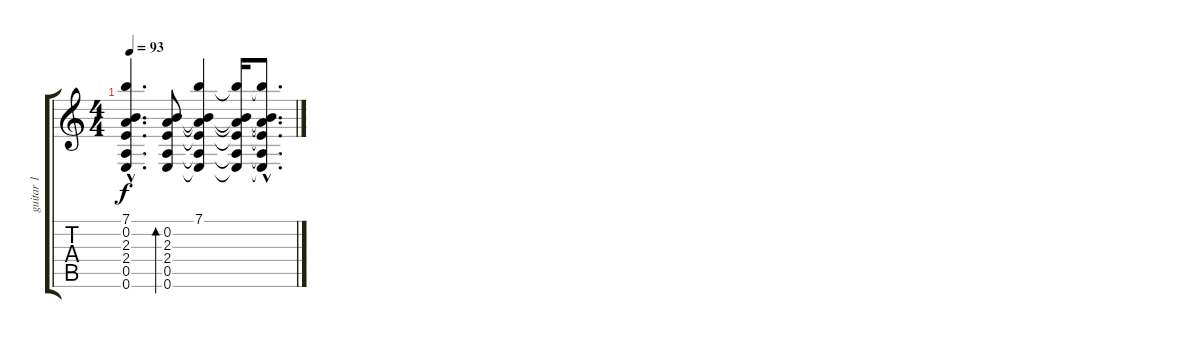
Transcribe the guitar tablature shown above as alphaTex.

\track ("guitar 1" "guitar 1") {instrument electricguitarclean}
\staff {score tabs}
\tuning (E4 B3 G3 D3 A2 E2) {hide}
\ts (4 4)
\tempo 93
\clef g2
\ks c
(7.1{hac t} 0.2{hac t} 2.3{hac t} 2.4{hac t} 0.5{hac t} 0.6{hac t}).4{d dy f} (0.2 2.3 2.4 0.5 0.6).8{bd 240} (7.1 0.2{t} 2.3{t} 2.4{t} 0.5{t} 0.6{t}).4 (7.1{t} 0.2{t} 2.3{t} 2.4{t} 0.5{t} 0.6{t}).16 (7.1{hac t} 0.2{hac t} 2.3{hac t} 2.4{hac t} 0.5{hac t} 0.6{hac t}).8{d}
